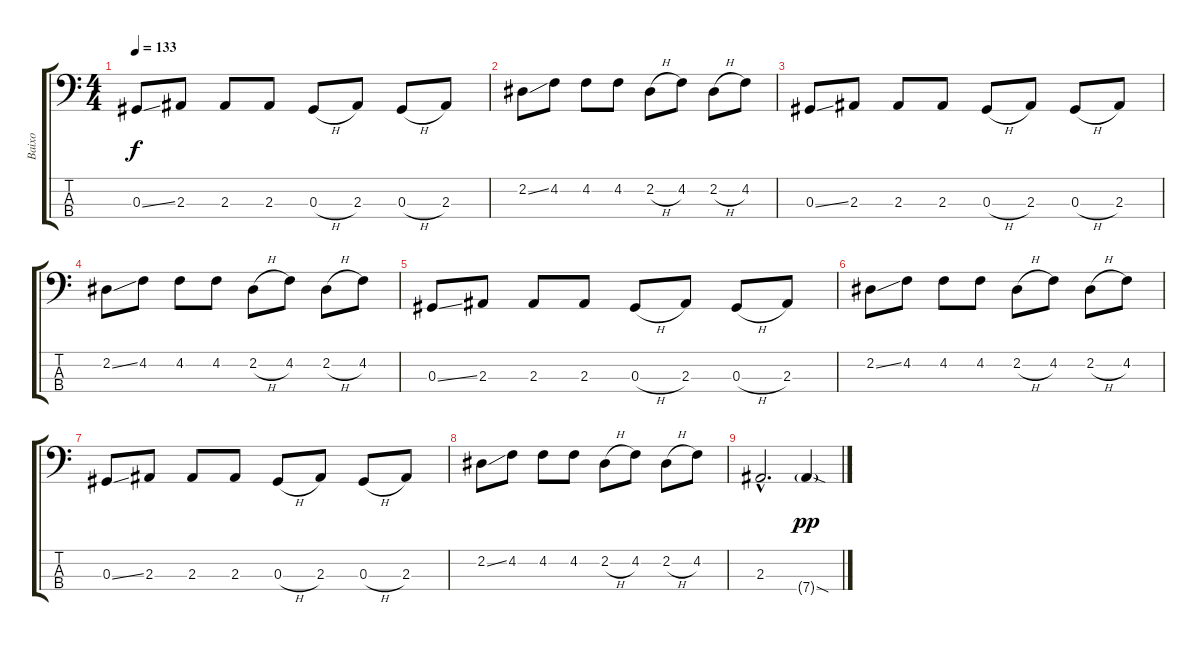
\track ("Baixo" "Baixo") {instrument electricbassfinger}
\staff {score tabs}
\tuning (Gb2 Db2 Ab1 Eb1) {hide}
\ts (4 4)
\tempo 133
\clef f4
\ks c
0.3{ss}.8{dy f} 2.3.8 2.3.8 2.3.8 0.3{h}.8 2.3.8 0.3{h}.8 2.3.8 |
2.2{ss}.8 4.2.8 4.2.8 4.2.8 2.2{h}.8 4.2.8 2.2{h}.8 4.2.8 |
0.3{ss}.8 2.3.8 2.3.8 2.3.8 0.3{h}.8 2.3.8 0.3{h}.8 2.3.8 |
2.2{ss}.8 4.2.8 4.2.8 4.2.8 2.2{h}.8 4.2.8 2.2{h}.8 4.2.8 |
0.3{ss}.8 2.3.8 2.3.8 2.3.8 0.3{h}.8 2.3.8 0.3{h}.8 2.3.8 |
2.2{ss}.8 4.2.8 4.2.8 4.2.8 2.2{h}.8 4.2.8 2.2{h}.8 4.2.8 |
0.3{ss}.8 2.3.8 2.3.8 2.3.8 0.3{h}.8 2.3.8 0.3{h}.8 2.3.8 |
2.2{ss}.8 4.2.8 4.2.8 4.2.8 2.2{h}.8 4.2.8 2.2{h}.8 4.2.8 |
2.3{hac}.2{d} 7.4{sod g}.4{dy pp}
